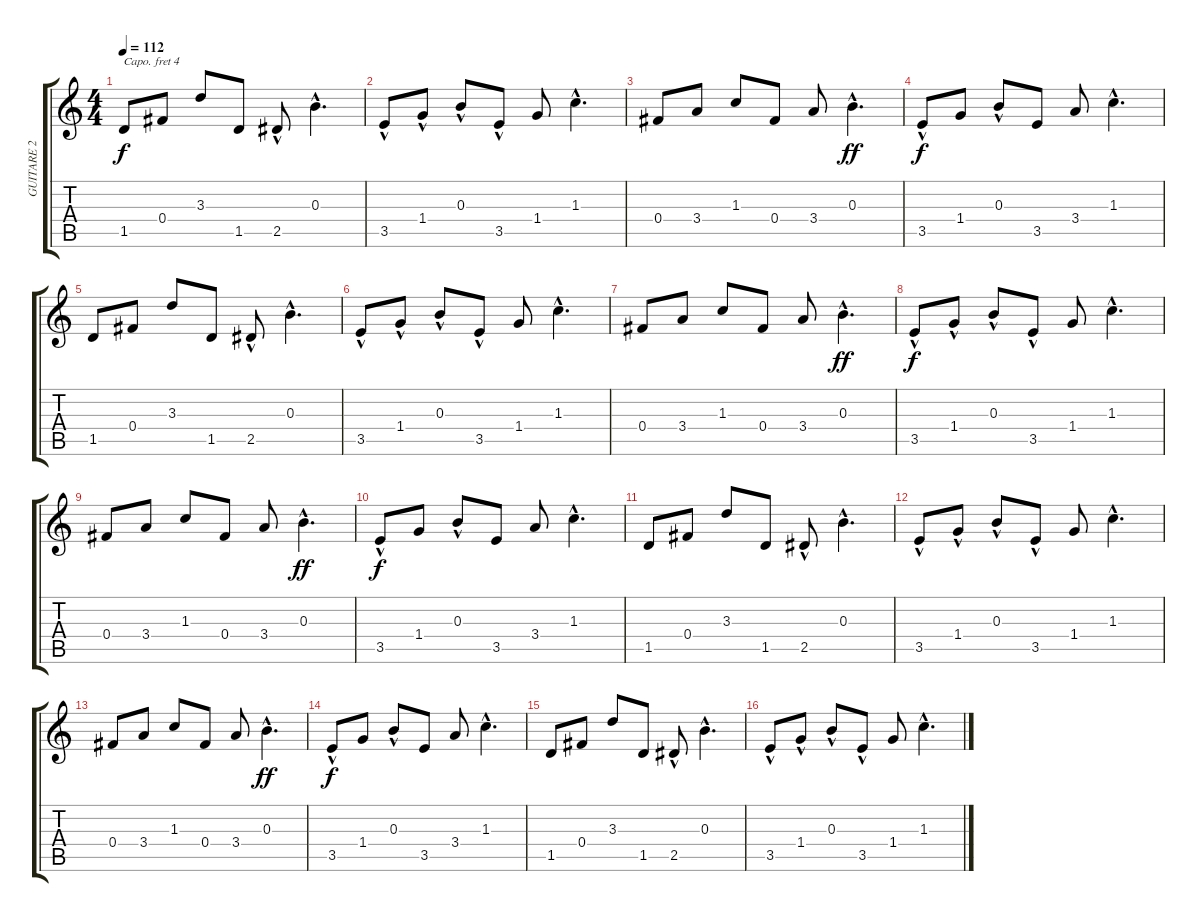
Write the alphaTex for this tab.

\track ("GUITARE 2       " "GUITARE 2 ") {instrument electricguitarclean}
\staff {score tabs}
\capo 4
\tuning (E4 B3 G3 D3 A2 E2) {hide}
\ts (4 4)
\tempo 112
\clef g2
\ks c
1.5.8{dy f} 0.4.8 3.3.8 1.5.8 2.5{hac}.8 0.3{hac}.4{d} |
3.5{hac}.8 1.4{hac}.8 0.3{hac}.8 3.5{hac}.8 1.4.8 1.3{hac}.4{d} |
0.4.8 3.4.8 1.3.8 0.4.8 3.4.8 0.3{hac}.4{d dy ff} |
3.5{hac}.8{dy f} 1.4.8 0.3{hac}.8 3.5.8 3.4.8 1.3{hac}.4{d} |
1.5.8 0.4.8 3.3.8 1.5.8 2.5{hac}.8 0.3{hac}.4{d} |
3.5{hac}.8 1.4{hac}.8 0.3{hac}.8 3.5{hac}.8 1.4.8 1.3{hac}.4{d} |
0.4.8 3.4.8 1.3.8 0.4.8 3.4.8 0.3{hac}.4{d dy ff} |
3.5{hac}.8{dy f} 1.4{hac}.8 0.3{hac}.8 3.5{hac}.8 1.4.8 1.3{hac}.4{d} |
0.4.8 3.4.8 1.3.8 0.4.8 3.4.8 0.3{hac}.4{d dy ff} |
3.5{hac}.8{dy f} 1.4.8 0.3{hac}.8 3.5.8 3.4.8 1.3{hac}.4{d} |
1.5.8 0.4.8 3.3.8 1.5.8 2.5{hac}.8 0.3{hac}.4{d} |
3.5{hac}.8 1.4{hac}.8 0.3{hac}.8 3.5{hac}.8 1.4.8 1.3{hac}.4{d} |
0.4.8 3.4.8 1.3.8 0.4.8 3.4.8 0.3{hac}.4{d dy ff} |
3.5{hac}.8{dy f} 1.4.8 0.3{hac}.8 3.5.8 3.4.8 1.3{hac}.4{d} |
1.5.8 0.4.8 3.3.8 1.5.8 2.5{hac}.8 0.3{hac}.4{d} |
3.5{hac}.8 1.4{hac}.8 0.3{hac}.8 3.5{hac}.8 1.4.8 1.3{hac}.4{d}
